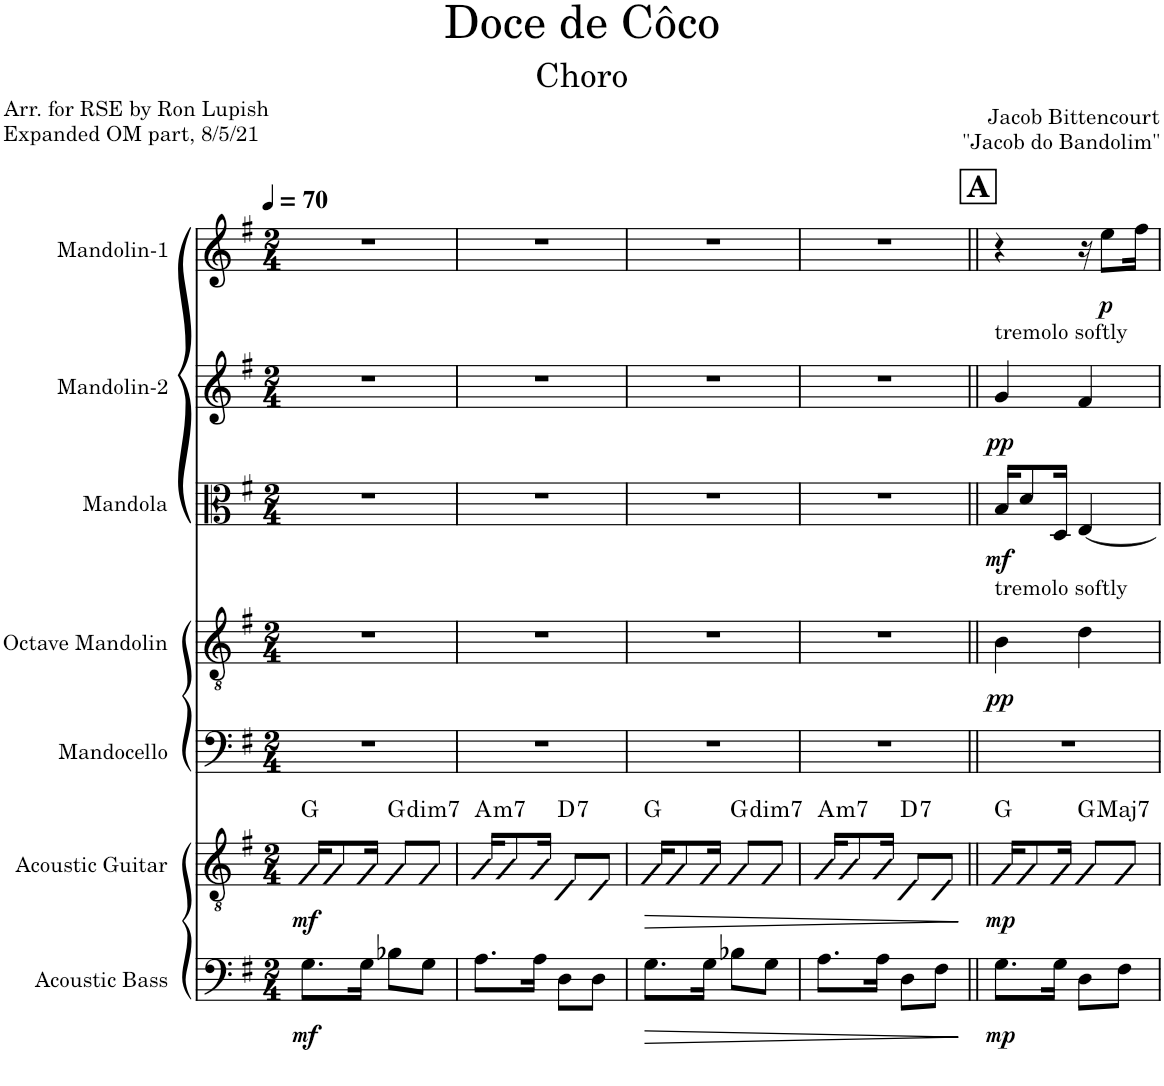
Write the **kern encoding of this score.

**kern	**dynam	**kern	**dynam	**harte	**kern	**kern	**dynam	**kern	**dynam	**kern	**dynam	**kern	**dynam
*part7	*part7	*part6	*part6	*part6	*part5	*part4	*part4	*part3	*part3	*part2	*part2	*part1	*part1
*staff7	*staff7	*staff6	*staff6	*	*staff5	*staff4	*staff4	*staff3	*staff3	*staff2	*staff2	*staff1	*staff1
*I"Acoustic Bass	*	*I"Acoustic Guitar	*	*	*I"Mandocello	*I"Octave Mandolin	*	*I"Mandola	*	*I"Mandolin-2	*	*I"Mandolin-1	*
*I'Bass	*	*I'Guit.	*	*	*I'Mncl.	*I'OM.	*	*I'Mda.	*	*I'Mdn-2	*	*I'Mdn-1	*
*clefF4	*	*clefGv2	*	*	*clefF4	*clefGv2	*	*clefC3	*	*clefG2	*	*clefG2	*
*Trd7c12	*	*	*	*	*	*	*	*	*	*	*	*	*
*k[f#]	*	*k[f#]	*	*	*k[f#]	*k[f#]	*	*k[f#]	*	*k[f#]	*	*k[f#]	*
*M2/4	*	*M2/4	*	*	*M2/4	*M2/4	*	*M2/4	*	*M2/4	*	*M2/4	*
*MM70	*	*MM70	*	*	*MM70	*MM70	*	*MM70	*	*MM70	*	*MM70	*
=1	=1	=1	=1	=1	=1	=1	=1	=1	=1	=1	=1	=1	=1
!	!LO:DY:b	!	!LO:DY:b	!	!	!	!	!	!	!	!	!	!
8.G\L	mf	16G/KL	mf	G:maj	2r	2r	.	2r	.	2r	.	2r	.
.	.	8G/	.	.	.	.	.	.	.	.	.	.	.
16G\Jk	.	16G/Jk	.	.	.	.	.	.	.	.	.	.	.
!	!	!	!	!LO:H:kt=dim7	!	!	!	!	!	!	!	!	!
8B-X\L	.	8G/L	.	G:dim7	.	.	.	.	.	.	.	.	.
8G\J	.	8G/J	.	.	.	.	.	.	.	.	.	.	.
=2	=2	=2	=2	=2	=2	=2	=2	=2	=2	=2	=2	=2	=2
!	!	!	!	!LO:H:kt=m7	!	!	!	!	!	!	!	!	!
8.A\L	.	16A/KL	.	A:min7	2r	2r	.	2r	.	2r	.	2r	.
.	.	8A/	.	.	.	.	.	.	.	.	.	.	.
16A\Jk	.	16A/Jk	.	.	.	.	.	.	.	.	.	.	.
!	!	!	!	!LO:H:kt=7	!	!	!	!	!	!	!	!	!
8D\L	.	8D/L	.	D:7	.	.	.	.	.	.	.	.	.
8D\J	.	8D/J	.	.	.	.	.	.	.	.	.	.	.
=3	=3	=3	=3	=3	=3	=3	=3	=3	=3	=3	=3	=3	=3
!	!LO:HP:b	!	!LO:HP:b	!	!	!	!	!	!	!	!	!	!
8.G\L	>	16G/KL	>	G:maj	2r	2r	.	2r	.	2r	.	2r	.
.	.	8G/	.	.	.	.	.	.	.	.	.	.	.
16G\Jk	.	16G/Jk	.	.	.	.	.	.	.	.	.	.	.
!	!	!	!	!LO:H:kt=dim7	!	!	!	!	!	!	!	!	!
8B-X\L	.	8G/L	.	G:dim7	.	.	.	.	.	.	.	.	.
8G\J	.	8G/J	.	.	.	.	.	.	.	.	.	.	.
=4	=4	=4	=4	=4	=4	=4	=4	=4	=4	=4	=4	=4	=4
!	!	!	!	!LO:H:kt=m7	!	!	!	!	!	!	!	!	!
8.A\L	.	16A/KL	.	A:min7	2r	2r	.	2r	.	2r	.	2r	.
.	.	8A/	.	.	.	.	.	.	.	.	.	.	.
16A\Jk	.	16A/Jk	.	.	.	.	.	.	.	.	.	.	.
!	!	!	!	!LO:H:kt=7	!	!	!	!	!	!	!	!	!
8D\L	.	8D/L	.	D:7	.	.	.	.	.	.	.	.	.
8F#\J	.	8D/J	.	.	.	.	.	.	.	.	.	.	.
.	]	.	]	.	.	.	.	.	.	.	.	.	.
!!LO:REH:place=s1:a:B:cj:fs=14:t=A
=5||	=5||	=5||	=5||	=5||	=5||	=5||	=5||	=5||	=5||	=5||	=5||	=5||	=5||
!	!	!	!	!	!	!	!	!	!	!LO:TX:a:t=tremolo softly	!	!	!
!	!	!	!	!	!	!LO:TX:a:t=tremolo softly	!	!	!	!	!	!	!
!	!LO:DY:b	!	!LO:DY:b	!	!	!	!LO:DY:b	!	!LO:DY:b	!	!LO:DY:b	!	!
8.G\L	mp	16G/KL	mp	G:maj	2r	4B\	pp	16B/KL	mf	4g/	pp	4r	.
.	.	8G/	.	.	.	.	.	8d/	.	.	.	.	.
16G\Jk	.	16G/Jk	.	.	.	.	.	16D/Jk	.	.	.	.	.
!	!	!	!	!LO:H:kt=Maj7	!	!	!	!	!	!	!	!	!
8D\L	.	8G/L	.	G:maj7	.	4d\	.	[4E/	.	4f#/	.	16r	.
!	!	!	!	!	!	!	!	!	!	!	!	!	!LO:DY:b
.	.	.	.	.	.	.	.	.	.	.	.	8ee\L	p
8F#\J	.	8G/J	.	.	.	.	.	.	.	.	.	.	.
.	.	.	.	.	.	.	.	.	.	.	.	16ff#\Jk	.
=	=	=	=	=	=	=	=	=	=	=	=	=	=
*-	*-	*-	*-	*-	*-	*-	*-	*-	*-	*-	*-	*-	*-
